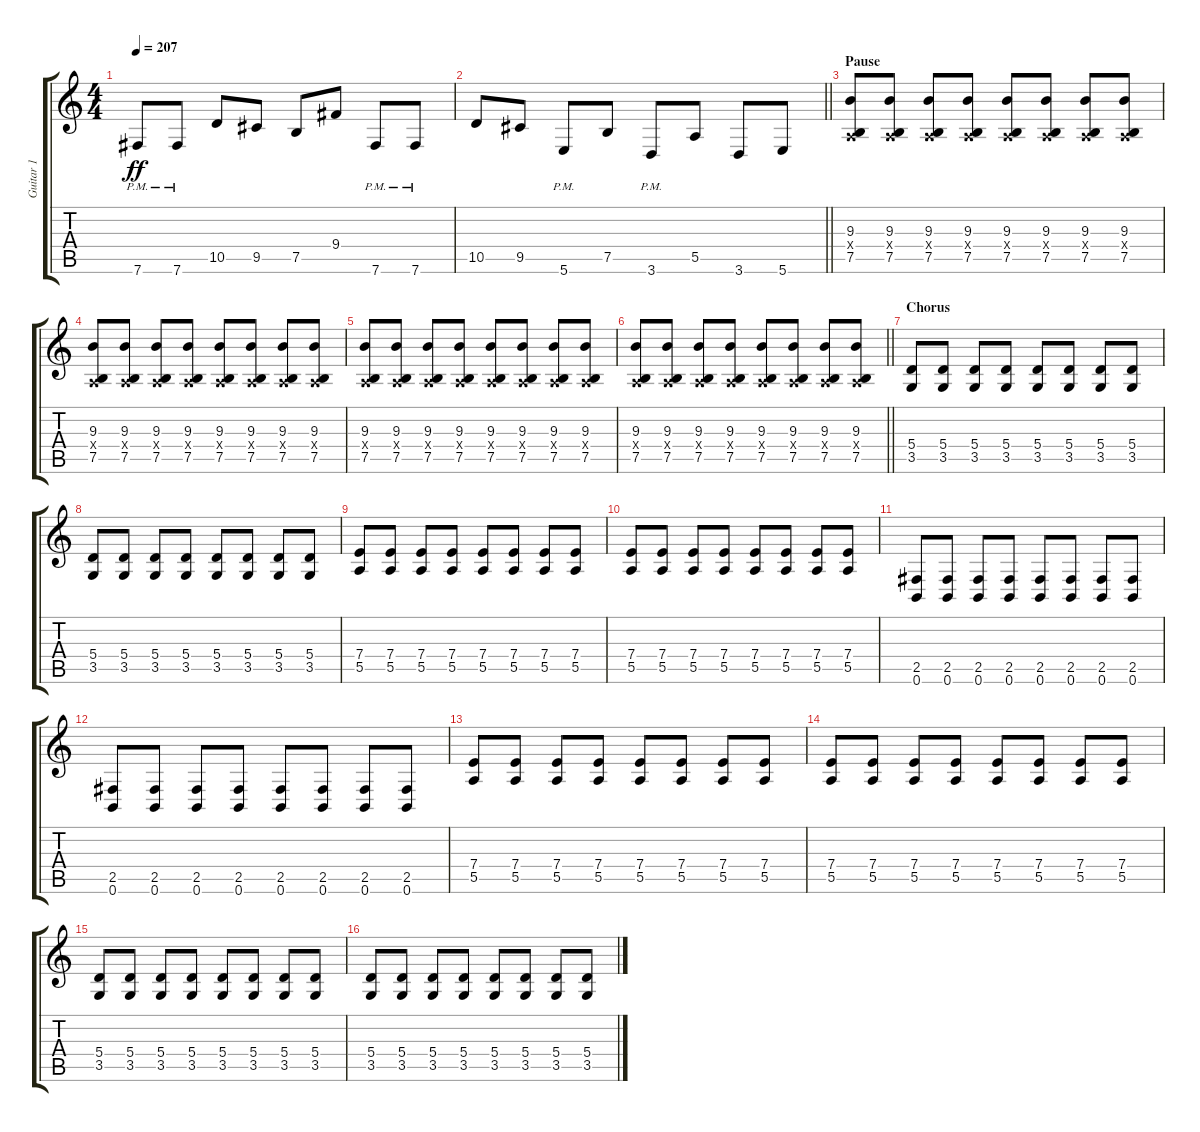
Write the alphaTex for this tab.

\track ("Guitar 1" "Guitar 1") {instrument distortionguitar}
\staff {score tabs}
\tuning (B3 Gb3 D3 A2 E2 B1) {hide}
\ts (4 4)
\tempo 207
\clef g2
\ks c
7.6{pm}.8{dy ff} 7.6{pm}.8 10.5.8 9.5.8 7.5.8 9.4.8 7.6{pm}.8 7.6{pm}.8 |
\barLineRight lightlight
10.5.8 9.5.8 5.6{pm}.8 7.5.8 3.6{pm}.8 5.5.8 3.6.8 5.6.8 |
\section ("" "Pause")
(9.3 0.4{x} 7.5).8{volume 0} (9.3 0.4{x} 7.5).8{volume 15} (9.3 0.4{x} 7.5).8 (9.3 0.4{x} 7.5).8 (9.3 0.4{x} 7.5).8 (9.3 0.4{x} 7.5).8 (9.3 0.4{x} 7.5).8 (9.3 0.4{x} 7.5).8 |
(9.3 0.4{x} 7.5).8 (9.3 0.4{x} 7.5).8 (9.3 0.4{x} 7.5).8 (9.3 0.4{x} 7.5).8 (9.3 0.4{x} 7.5).8 (9.3 0.4{x} 7.5).8 (9.3 0.4{x} 7.5).8 (9.3 0.4{x} 7.5).8 |
(9.3 0.4{x} 7.5).8 (9.3 0.4{x} 7.5).8 (9.3 0.4{x} 7.5).8 (9.3 0.4{x} 7.5).8 (9.3 0.4{x} 7.5).8 (9.3 0.4{x} 7.5).8 (9.3 0.4{x} 7.5).8 (9.3 0.4{x} 7.5).8 |
\barLineRight lightlight
(9.3 0.4{x} 7.5).8 (9.3 0.4{x} 7.5).8 (9.3 0.4{x} 7.5).8 (9.3 0.4{x} 7.5).8 (9.3 0.4{x} 7.5).8 (9.3 0.4{x} 7.5).8 (9.3 0.4{x} 7.5).8 (9.3 0.4{x} 7.5).8 |
\section ("" "Chorus")
(5.4 3.5).8 (5.4 3.5).8 (5.4 3.5).8 (5.4 3.5).8 (5.4 3.5).8 (5.4 3.5).8 (5.4 3.5).8 (5.4 3.5).8 |
(5.4 3.5).8 (5.4 3.5).8 (5.4 3.5).8 (5.4 3.5).8 (5.4 3.5).8 (5.4 3.5).8 (5.4 3.5).8 (5.4 3.5).8 |
(7.4 5.5).8 (7.4 5.5).8 (7.4 5.5).8 (7.4 5.5).8 (7.4 5.5).8 (7.4 5.5).8 (7.4 5.5).8 (7.4 5.5).8 |
(7.4 5.5).8 (7.4 5.5).8 (7.4 5.5).8 (7.4 5.5).8 (7.4 5.5).8 (7.4 5.5).8 (7.4 5.5).8 (7.4 5.5).8 |
(2.5 0.6).8 (2.5 0.6).8 (2.5 0.6).8 (2.5 0.6).8 (2.5 0.6).8 (2.5 0.6).8 (2.5 0.6).8 (2.5 0.6).8 |
(2.5 0.6).8 (2.5 0.6).8 (2.5 0.6).8 (2.5 0.6).8 (2.5 0.6).8 (2.5 0.6).8 (2.5 0.6).8 (2.5 0.6).8 |
(7.4 5.5).8 (7.4 5.5).8 (7.4 5.5).8 (7.4 5.5).8 (7.4 5.5).8 (7.4 5.5).8 (7.4 5.5).8 (7.4 5.5).8 |
(7.4 5.5).8 (7.4 5.5).8 (7.4 5.5).8 (7.4 5.5).8 (7.4 5.5).8 (7.4 5.5).8 (7.4 5.5).8 (7.4 5.5).8 |
(5.4 3.5).8 (5.4 3.5).8 (5.4 3.5).8 (5.4 3.5).8 (5.4 3.5).8 (5.4 3.5).8 (5.4 3.5).8 (5.4 3.5).8 |
(5.4 3.5).8 (5.4 3.5).8 (5.4 3.5).8 (5.4 3.5).8 (5.4 3.5).8 (5.4 3.5).8 (5.4 3.5).8 (5.4 3.5).8
